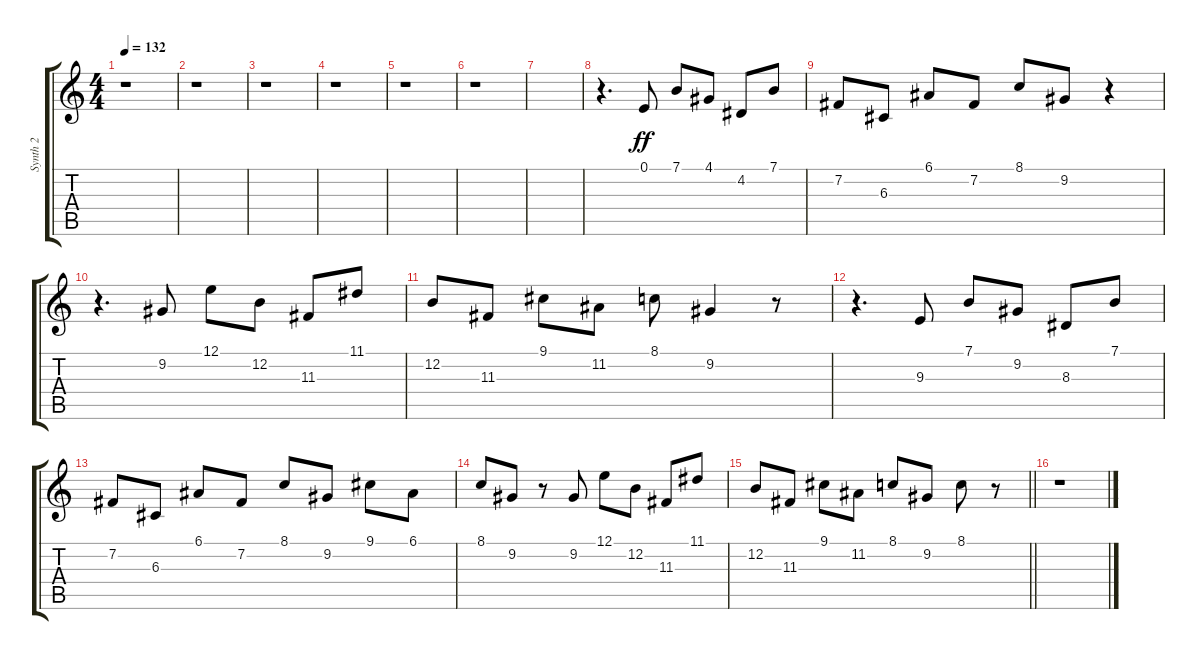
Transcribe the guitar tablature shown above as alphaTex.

\track ("Synth 2" "Synth 2") {instrument lead2sawtooth}
\staff {score tabs}
\tuning (E4 B3 G3 D3 A2 E2) {hide}
\ts (4 4)
\tempo 132
\clef g2
\ks c
r.1{dy ff} |
r.1 |
r.1 |
r.1 |
r.1 |
r.1 |
|
r.4{d instrument drawbarorgan} 0.1.8 7.1.8 4.1.8 4.2.8 7.1.8 |
7.2.8 6.3.8 6.1.8 7.2.8 8.1.8 9.2.8 r.4 |
r.4{d} 9.2.8 12.1.8 12.2.8 11.3.8 11.1.8 |
12.2.8 11.3.8 9.1.8 11.2.8 8.1.8 9.2.4 r.8 |
r.4{d} 9.3.8 7.1.8 9.2.8 8.3.8 7.1.8 |
7.2.8 6.3.8 6.1.8 7.2.8 8.1.8 9.2.8 9.1.8 6.1.8 |
8.1.8 9.2.8 r.8 9.2.8 12.1.8 12.2.8 11.3.8 11.1.8 |
\barLineRight lightlight
12.2.8 11.3.8 9.1.8 11.2.8 8.1.8 9.2.8 8.1.8 r.8 |
\section ("" "")
r.1
